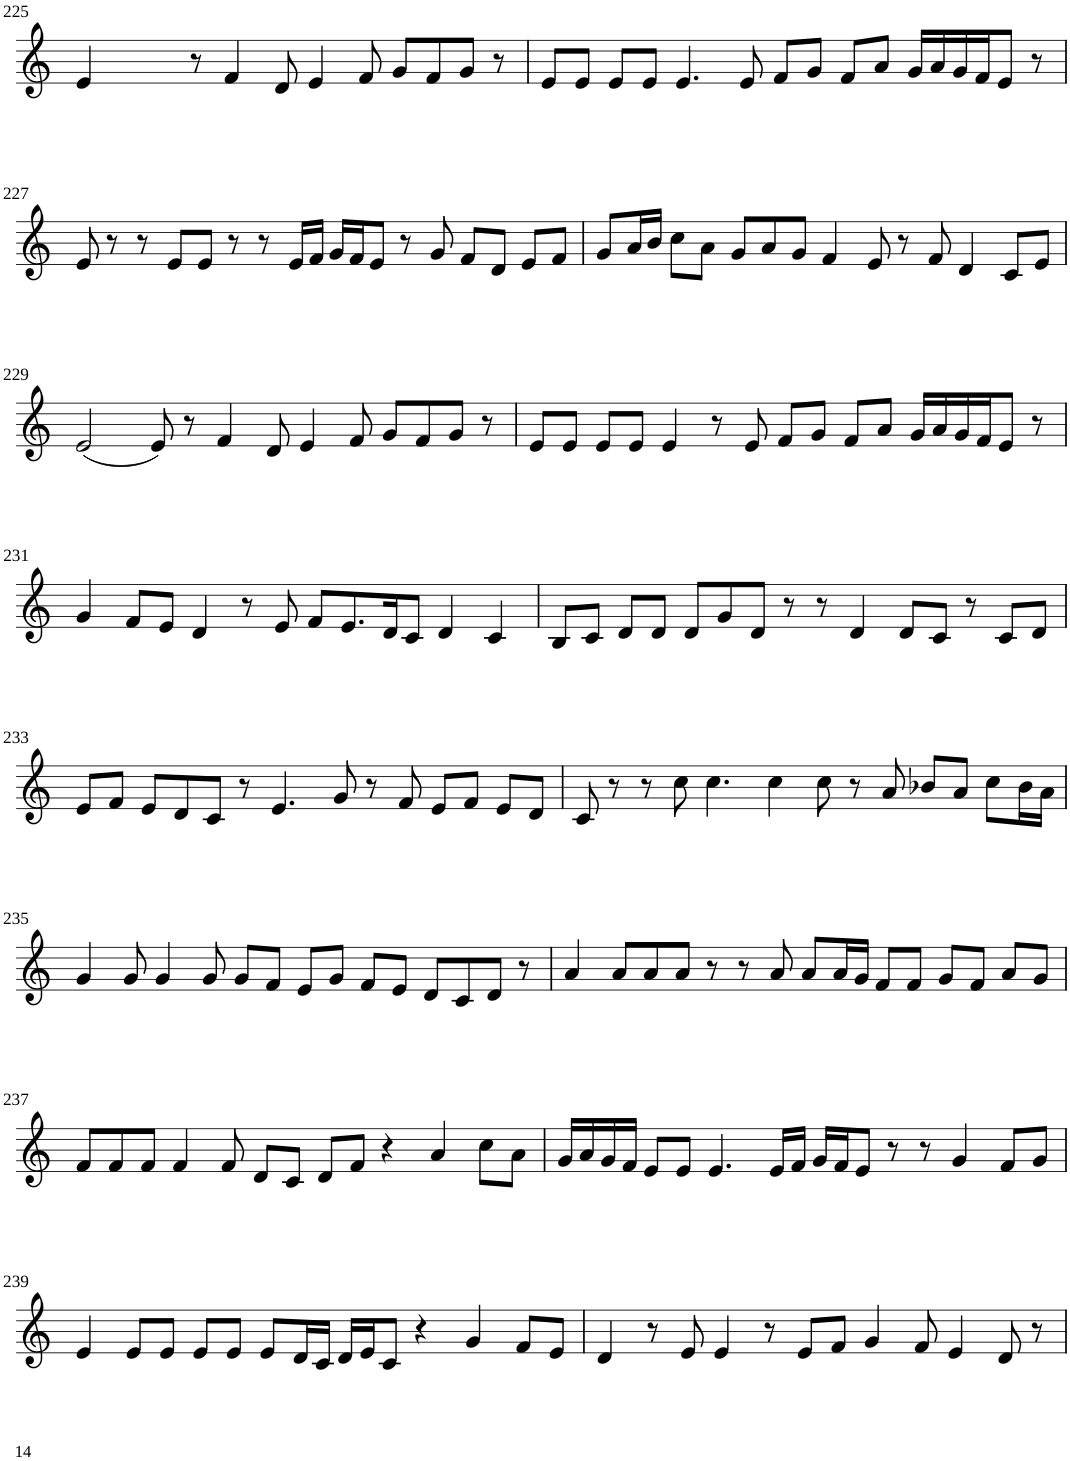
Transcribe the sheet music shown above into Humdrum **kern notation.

**kern
*part1
*staff1
*I"Violin
!!LO:PB:g=z
*clefG2
*k[]
*M8/4
=225
4e/
4.ryy
8r
4f/
8d/
4e/
8f/
8g/L
8f/
8g/J
8r
=226
8e/L
8e/J
8e/L
8e/J
4.e/
8e/
8f/L
8g/J
8f/L
8a/J
16g/LL
16a/
16g/
16f/J
8e/J
8r
!!LO:LB:g=z
=227
8e/
8r
8r
8e/L
8e/J
8r
8r
16e/LL
16f/JJ
16g/LL
16f/J
8e/J
8r
8g/
8f/L
8d/J
8e/L
8f/J
=228
8g/L
16a/L
16b/JJ
8cc\L
8a\J
8g/L
8a/
8g/J
4f/
8e/
8r
8f/
4d/
8c/L
8e/J
!!LO:LB:g=z
=229
(2e/
8e/)
8r
4f/
8d/
4e/
8f/
8g/L
8f/
8g/J
8r
=230
8e/L
8e/J
8e/L
8e/J
4e/
8r
8e/
8f/L
8g/J
8f/L
8a/J
16g/LL
16a/
16g/
16f/J
8e/J
8r
!!LO:LB:g=z
=231
4g/
8f/L
8e/J
4d/
8r
8e/
8f/L
8.e/
16d/K
8c/J
4d/
4c/
=232
8B/L
8c/J
8d/L
8d/J
8d/L
8g/
8d/J
8r
8r
4d/
8d/L
8c/J
8r
8c/L
8d/J
!!LO:LB:g=z
=233
8e/L
8f/J
8e/L
8d/
8c/J
8r
4.e/
8g/
8r
8f/
8e/L
8f/J
8e/L
8d/J
=234
8c/
8r
8r
8cc\
4.cc\
4cc\
8cc\
8r
8a/
8b-X/L
8a/J
8cc\L
16b-\L
16a\JJ
!!LO:LB:g=z
=235
4g/
8g/
4g/
8g/
8g/L
8f/J
8e/L
8g/J
8f/L
8e/J
8d/L
8c/
8d/J
8r
=236
4a/
8a/L
8a/
8a/J
8r
8r
8a/
8a/L
16a/L
16g/JJ
8f/L
8f/J
8g/L
8f/J
8a/L
8g/J
!!LO:LB:g=z
=237
8f/L
8f/
8f/J
4f/
8f/
8d/L
8c/J
8d/L
8f/J
4r
4a/
8cc\L
8a\J
=238
16g/LL
16a/
16g/
16f/JJ
8e/L
8e/J
4.e/
16e/LL
16f/JJ
16g/LL
16f/J
8e/J
8r
8r
4g/
8f/L
8g/J
!!LO:LB:g=z
=239
4e/
8e/L
8e/J
8e/L
8e/J
8e/L
16d/L
16c/JJ
16d/LL
16e/J
8c/J
4r
4g/
8f/L
8e/J
=240
4d/
8r
8e/
4e/
8r
8e/L
8f/J
4g/
8f/
4e/
8d/
8r
=
*-
